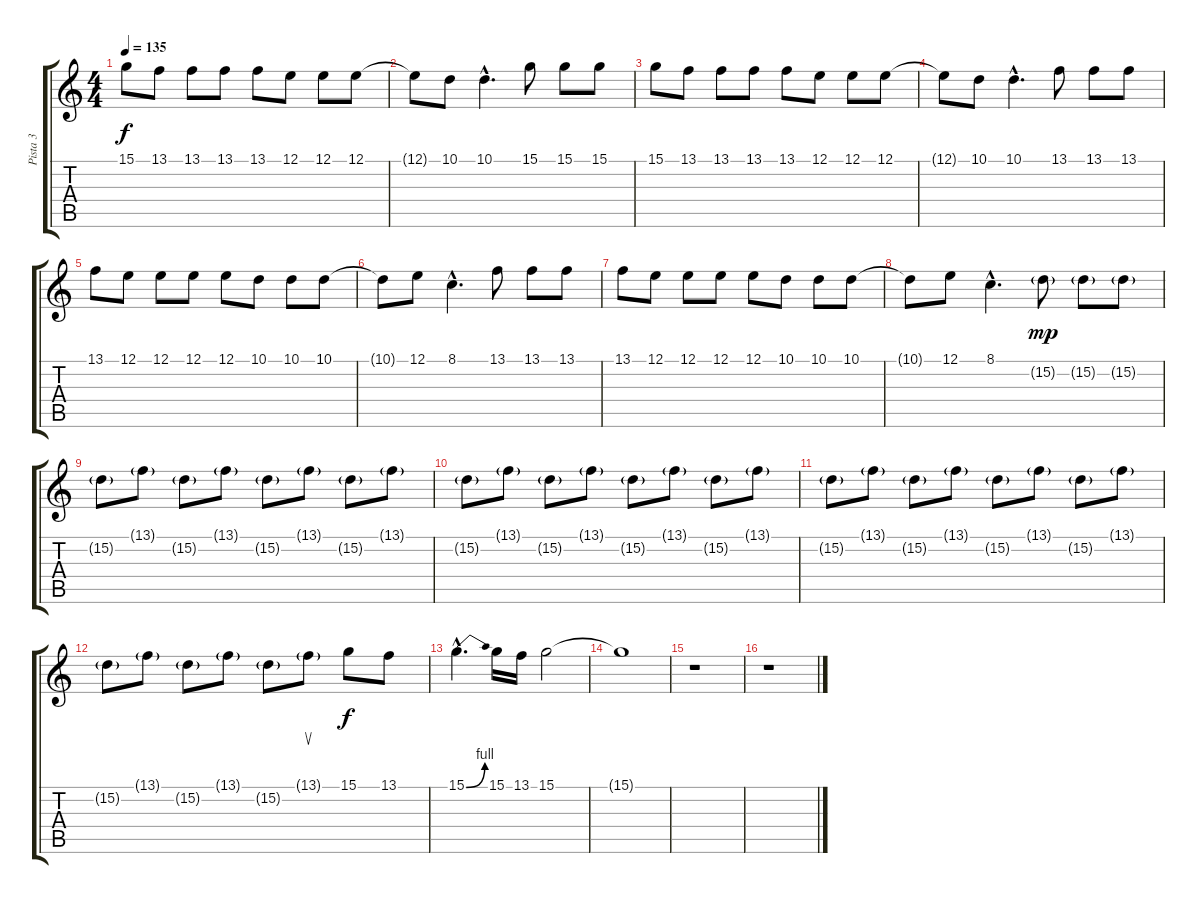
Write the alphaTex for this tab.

\track ("Pista 3" "Pista 3") {instrument fx1rain}
\staff {score tabs}
\tuning (E4 B3 G3 D3 A2 E2) {hide}
\ts (4 4)
\tempo 135
\clef g2
\ks c
15.1.8{dy f} 13.1.8 13.1.8 13.1.8 13.1.8 12.1.8 12.1.8 12.1.8 |
12.1{t}.8 10.1.8 10.1{hac}.4{d} 15.1.8 15.1.8 15.1.8 |
15.1.8 13.1.8 13.1.8 13.1.8 13.1.8 12.1.8 12.1.8 12.1.8 |
12.1{t}.8 10.1.8 10.1{hac}.4{d} 13.1.8 13.1.8 13.1.8 |
13.1.8 12.1.8 12.1.8 12.1.8 12.1.8 10.1.8 10.1.8 10.1.8 |
10.1{t}.8 12.1.8 8.1{hac}.4{d} 13.1.8 13.1.8 13.1.8 |
13.1.8 12.1.8 12.1.8 12.1.8 12.1.8 10.1.8 10.1.8 10.1.8 |
10.1{t}.8 12.1.8 8.1{hac}.4{d} 15.2{g}.8{dy mp} 15.2{g}.8 15.2{g}.8 |
15.2{g}.8 13.1{g}.8 15.2{g}.8 13.1{g}.8 15.2{g}.8 13.1{g}.8 15.2{g}.8 13.1{g}.8 |
15.2{g}.8 13.1{g}.8 15.2{g}.8 13.1{g}.8 15.2{g}.8 13.1{g}.8 15.2{g}.8 13.1{g}.8 |
15.2{g}.8 13.1{g}.8 15.2{g}.8 13.1{g}.8 15.2{g}.8 13.1{g}.8 15.2{g}.8 13.1{g}.8 |
15.2{g}.8 13.1{g}.8 15.2{g}.8 13.1{g}.8 15.2{g}.8 13.1{g}.8{su} 15.1.8{dy f} 13.1.8 |
15.1{be (bend 0 0 60 4) hac}.4{d} 15.1.16 13.1.16 15.1.2 |
15.1{t}.1 |
r.1 |
r.1
